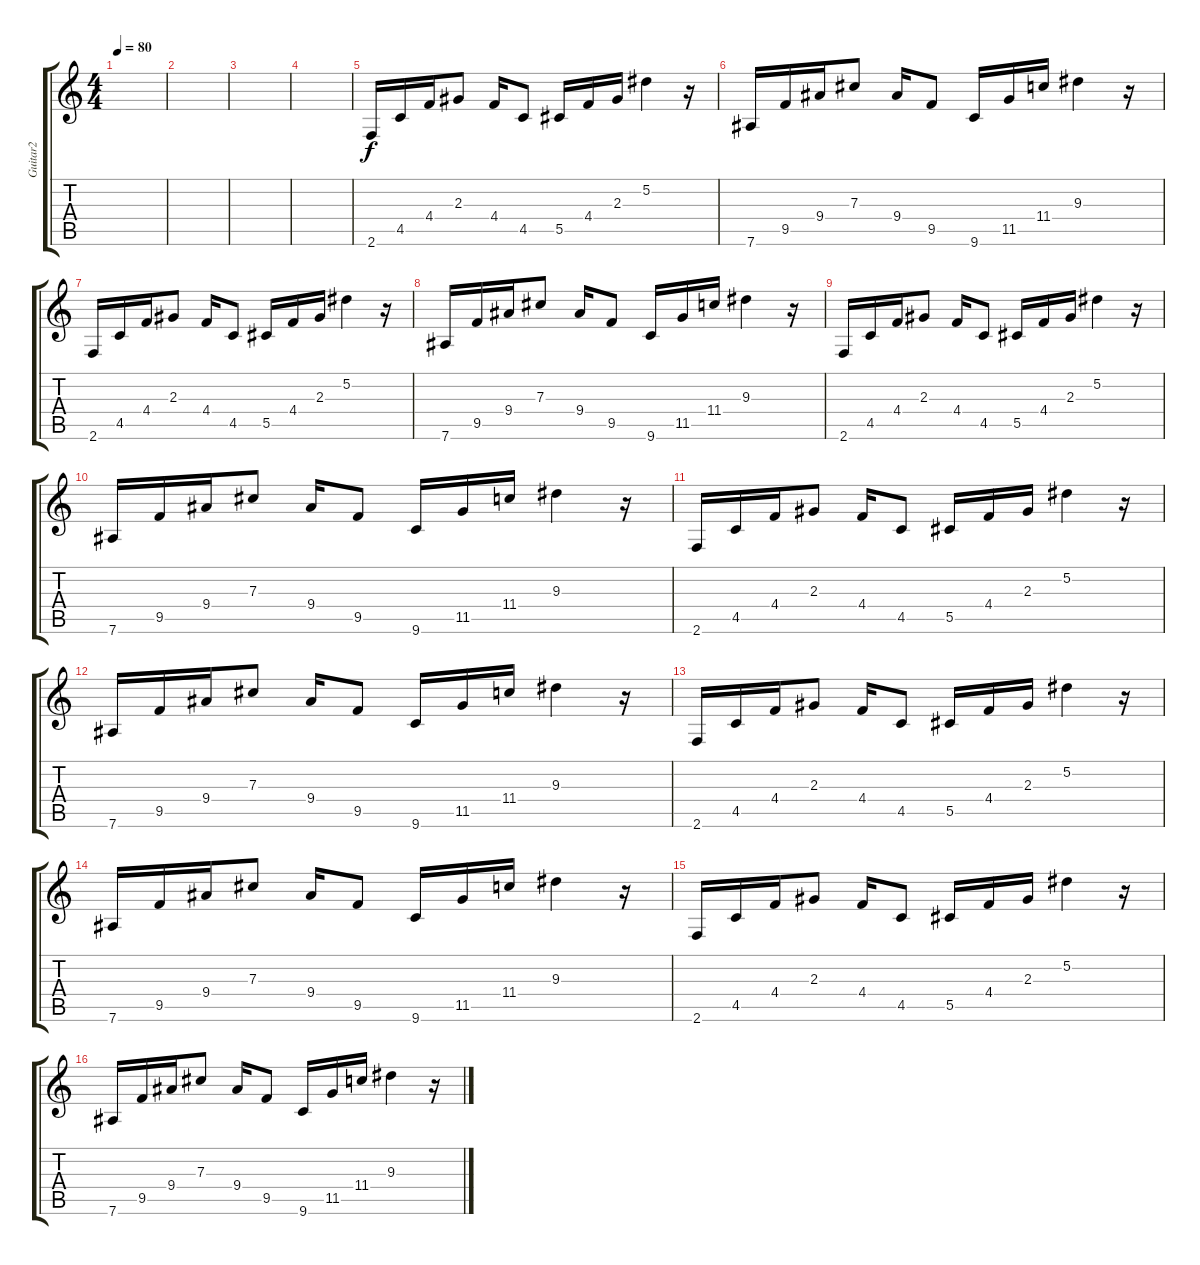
\track ("Guitar2" "Guitar2") {instrument electricguitarjazz}
\staff {score tabs}
\tuning (Eb4 Bb3 Gb3 Db3 Ab2 Eb2) {hide}
\ts (4 4)
\tempo 80
\clef g2
\ks c
|
|
|
|
2.6.16{dy f instrument overdrivenguitar} 4.5.16 4.4.16 2.3.8 4.4.16 4.5.8 5.5.16 4.4.16 2.3.16 5.2.4 r.16 |
7.6.16 9.5.16 9.4.16 7.3.8 9.4.16 9.5.8 9.6.16 11.5.16 11.4.16 9.3.4 r.16 |
2.6.16{instrument overdrivenguitar} 4.5.16 4.4.16 2.3.8 4.4.16 4.5.8 5.5.16 4.4.16 2.3.16 5.2.4 r.16 |
7.6.16 9.5.16 9.4.16 7.3.8 9.4.16 9.5.8 9.6.16 11.5.16 11.4.16 9.3.4 r.16 |
2.6.16{instrument overdrivenguitar} 4.5.16 4.4.16 2.3.8 4.4.16 4.5.8 5.5.16 4.4.16 2.3.16 5.2.4 r.16 |
7.6.16 9.5.16 9.4.16 7.3.8 9.4.16 9.5.8 9.6.16 11.5.16 11.4.16 9.3.4 r.16 |
2.6.16{instrument overdrivenguitar} 4.5.16 4.4.16 2.3.8 4.4.16 4.5.8 5.5.16 4.4.16 2.3.16 5.2.4 r.16 |
7.6.16 9.5.16 9.4.16 7.3.8 9.4.16 9.5.8 9.6.16 11.5.16 11.4.16 9.3.4 r.16 |
2.6.16{instrument overdrivenguitar} 4.5.16 4.4.16 2.3.8 4.4.16 4.5.8 5.5.16 4.4.16 2.3.16 5.2.4 r.16 |
7.6.16 9.5.16 9.4.16 7.3.8 9.4.16 9.5.8 9.6.16 11.5.16 11.4.16 9.3.4 r.16 |
2.6.16{instrument overdrivenguitar} 4.5.16 4.4.16 2.3.8 4.4.16 4.5.8 5.5.16 4.4.16 2.3.16 5.2.4 r.16 |
7.6.16 9.5.16 9.4.16 7.3.8 9.4.16 9.5.8 9.6.16 11.5.16 11.4.16 9.3.4 r.16
